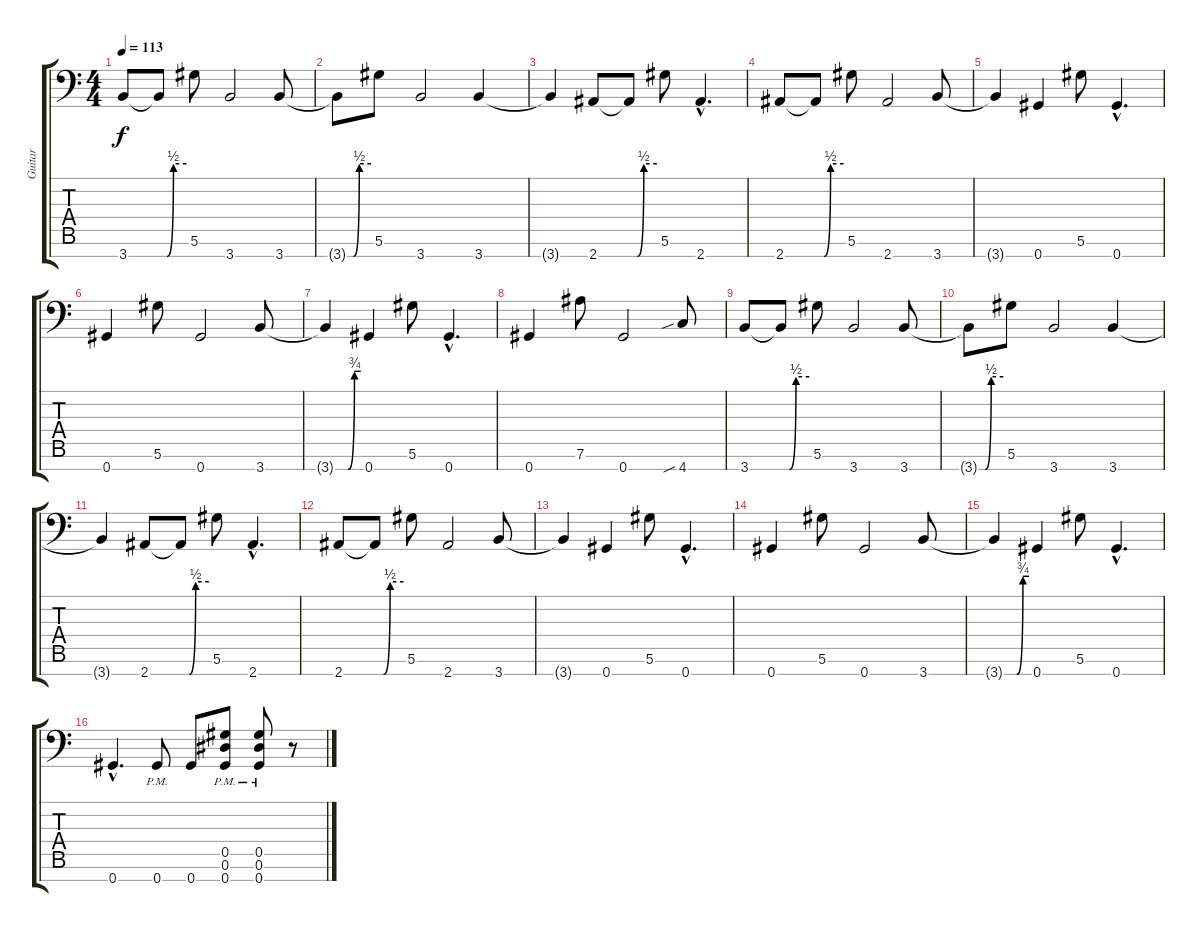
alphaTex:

\track ("Guitar" "Guitar") {instrument distortionguitar}
\staff {score tabs}
\tuning (Eb4 Bb3 Gb3 Db3 Ab2 Eb2 Ab1) {hide}
\ts (4 4)
\tempo 113
\clef f4
\ks c
3.7.8{dy f} 3.7{be (custom 0 0 15 0 30 2 60 2) t}.8 5.6.8 3.7.2 3.7.8 |
3.7{be (custom 0 0 15 0 30 2 60 2) t}.8 5.6.8 3.7.2 3.7.4 |
3.7{t}.4 2.7.8 2.7{be (custom 0 0 15 0 30 2 60 2) t}.8 5.6.8 2.7{hac}.4{d} |
2.7.8 2.7{be (custom 0 0 15 0 30 2 60 2) t}.8 5.6.8 2.7.2 3.7.8 |
3.7{t}.4 0.7.4 5.6.8 0.7{hac}.4{d} |
0.7.4 5.6.8 0.7.2 3.7.8 |
3.7{be (custom 0 0 30 0 45 3 60 3) t}.4 0.7.4 5.6.8 0.7{hac}.4{d} |
0.7.4 7.6.8 0.7.2 4.7{sib}.8 |
3.7.8 3.7{be (custom 0 0 15 0 30 2 60 2) t}.8 5.6.8 3.7.2 3.7.8 |
3.7{be (custom 0 0 15 0 30 2 60 2) t}.8 5.6.8 3.7.2 3.7.4 |
3.7{t}.4 2.7.8 2.7{be (custom 0 0 15 0 30 2 60 2) t}.8 5.6.8 2.7{hac}.4{d} |
2.7.8 2.7{be (custom 0 0 15 0 30 2 60 2) t}.8 5.6.8 2.7.2 3.7.8 |
3.7{t}.4 0.7.4 5.6.8 0.7{hac}.4{d} |
0.7.4 5.6.8 0.7.2 3.7.8 |
3.7{be (custom 0 0 30 0 45 3 60 3) t}.4 0.7.4 5.6.8 0.7{hac}.4{d} |
0.7{hac}.4{d} 0.7{pm}.8 0.7.8 (0.5{pm} 0.6{pm} 0.7{pm}).8 (0.5{pm} 0.6{pm} 0.7{pm}).8 r.8
